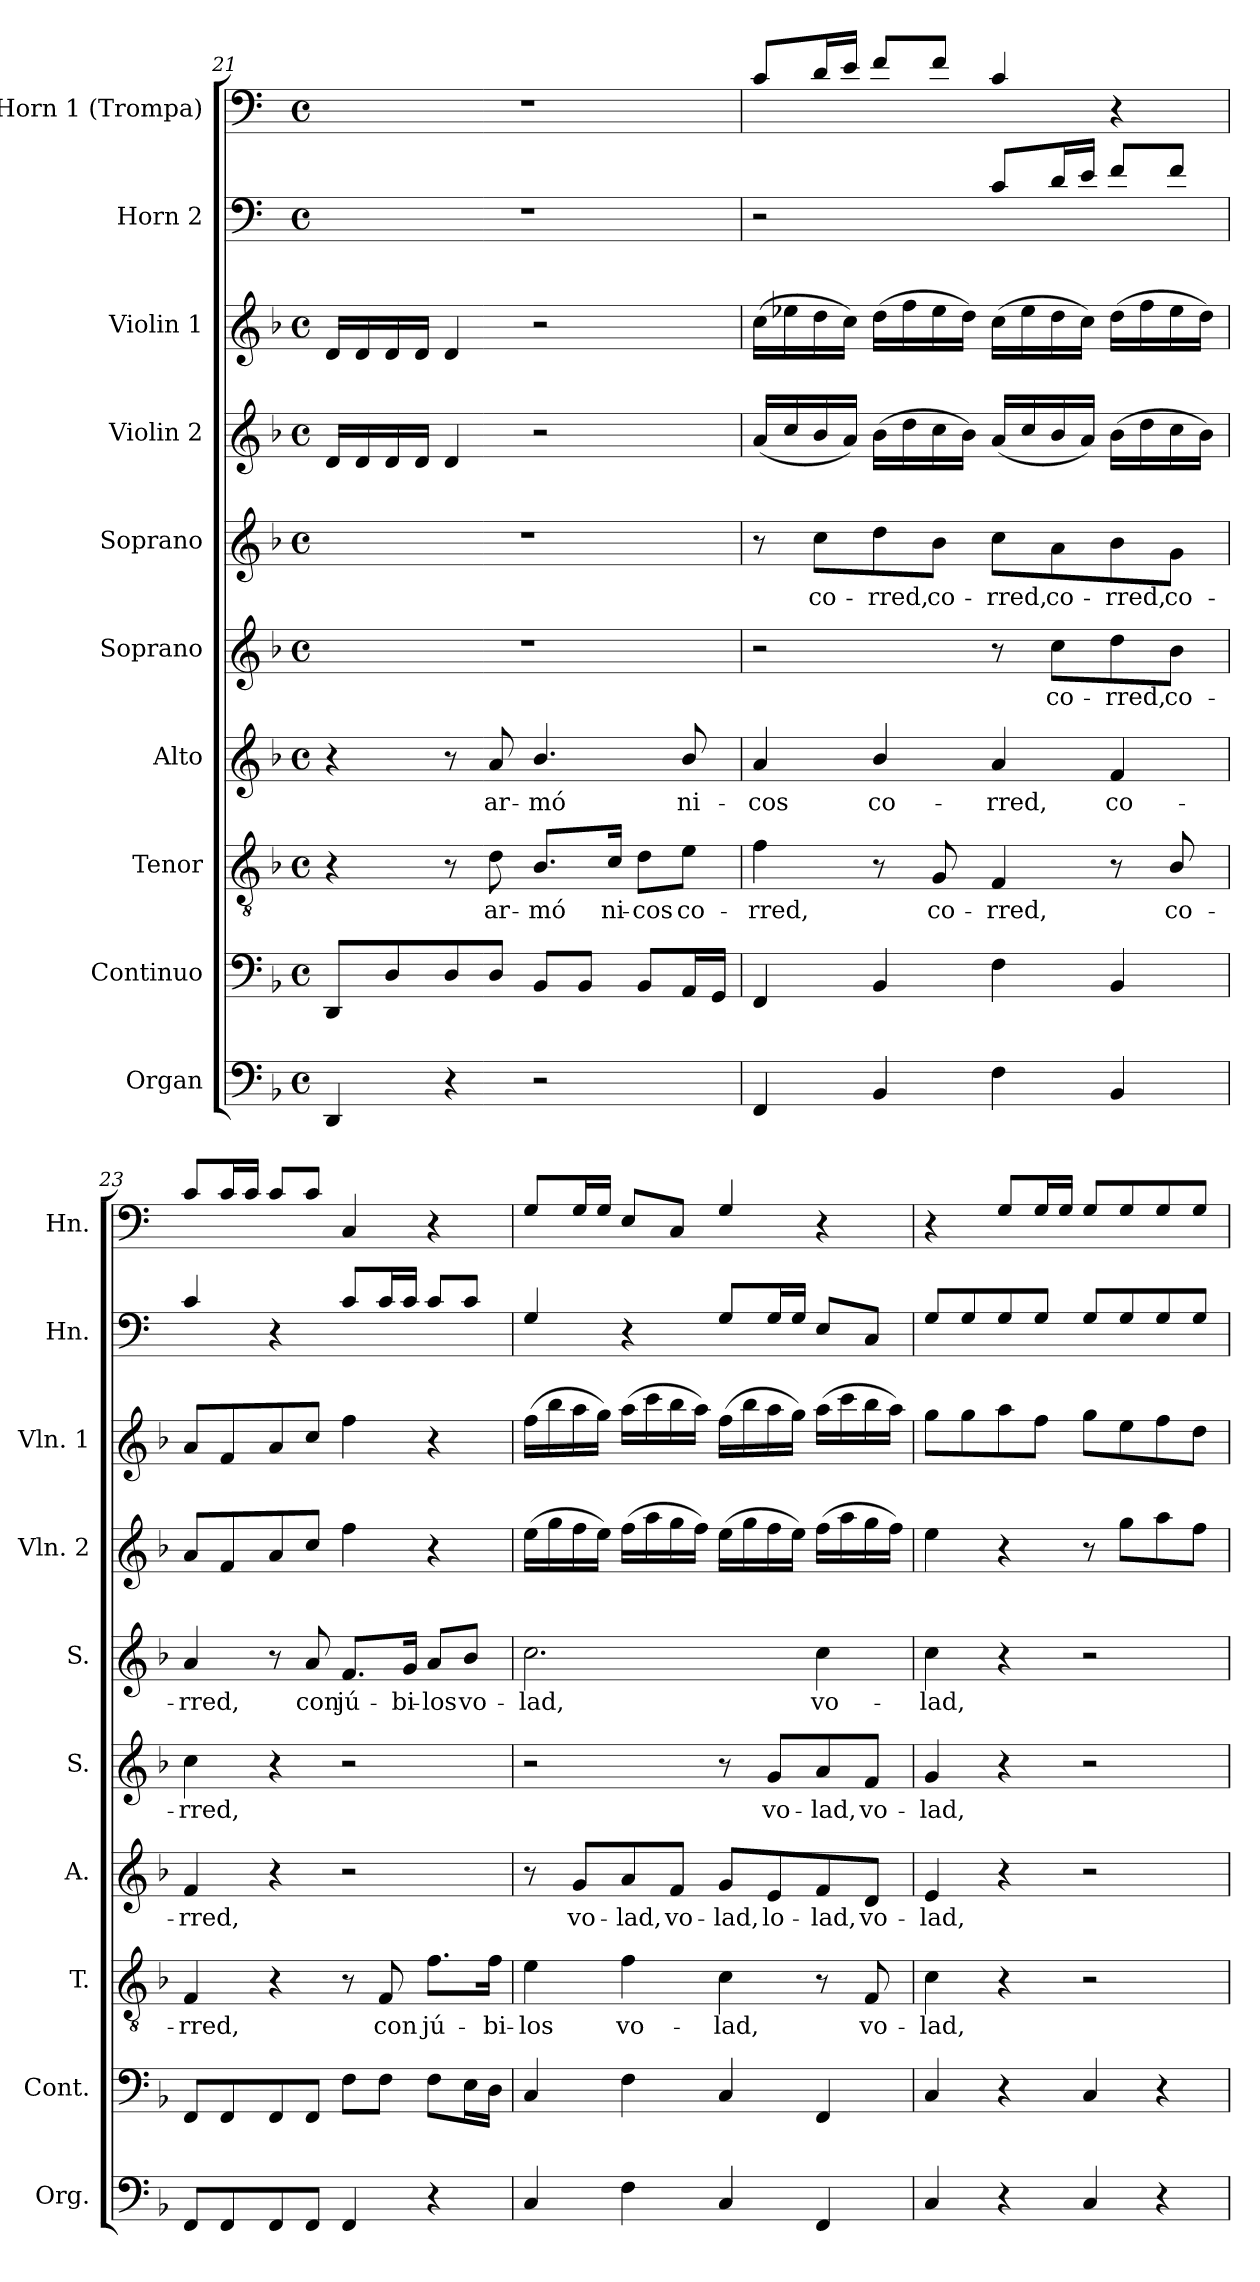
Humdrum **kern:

**kern	**kern	**kern	**text	**kern	**text	**kern	**text	**kern	**text	**kern	**kern	**kern	**kern
*part10	*part9	*part8	*part8	*part7	*part7	*part6	*part6	*part5	*part5	*part4	*part3	*part2	*part1
*staff10	*staff9	*staff8	*staff8	*staff7	*staff7	*staff6	*staff6	*staff5	*staff5	*staff4	*staff3	*staff2	*staff1
*I"Organ	*I"Continuo	*I"Tenor	*	*I"Alto	*	*I"Soprano	*	*I"Soprano	*	*I"Violin 2	*I"Violin 1	*I"Horn  2	*I"Horn  1 (Trompa)
*I'Org.	*I'Cont.	*I'T.	*	*I'A.	*	*I'S.	*	*I'S.	*	*I'Vln. 2	*I'Vln. 1	*I'Hn.	*I'Hn.
*clefF4	*clefF4	*clefGv2	*	*clefG2	*	*clefG2	*	*clefG2	*	*clefG2	*clefG2	*clefF4	*clefF4
*	*	*ITrd7c12	*	*	*	*	*	*	*	*	*	*ITrd4c7	*ITrd4c7
*k[b-]	*k[b-]	*k[b-]	*	*k[b-]	*	*k[b-]	*	*k[b-]	*	*k[b-]	*k[b-]	*k[b-]	*k[b-]
*M4/4	*M4/4	*M4/4	*	*M4/4	*	*M4/4	*	*M4/4	*	*M4/4	*M4/4	*M4/4	*M4/4
*met(c)	*met(c)	*met(c)	*	*met(c)	*	*met(c)	*	*met(c)	*	*met(c)	*met(c)	*met(c)	*met(c)
=21	=21	=21	=21	=21	=21	=21	=21	=21	=21	=21	=21	=21	=21
4DD/	8DD/L	4r	.	4r	.	1r	.	1r	.	16d/LL	16d/LL	1r	1r
.	.	.	.	.	.	.	.	.	.	16d/	16d/	.	.
.	8D/	.	.	.	.	.	.	.	.	16d/	16d/	.	.
.	.	.	.	.	.	.	.	.	.	16d/JJ	16d/JJ	.	.
4r	8D/	8r	.	8r	.	.	.	.	.	4d/	4d/	.	.
!	!	!	!LO:LY:b	!	!LO:LY:b	!	!	!	!	!	!	!	!
.	8D/J	8D\	ar-	8a/	ar-	.	.	.	.	.	.	.	.
!	!	!	!LO:LY:b	!	!LO:LY:b	!	!	!	!	!	!	!	!
2r	8BB-/L	8.BB-/L	-mó	4.b-/	-mó	.	.	.	.	2r	2r	.	.
.	8BB-/J	.	.	.	.	.	.	.	.	.	.	.	.
!	!	!	!LO:LY:b	!	!	!	!	!	!	!	!	!	!
.	.	16C/Jk	ni-	.	.	.	.	.	.	.	.	.	.
!	!	!	!LO:LY:b	!	!	!	!	!	!	!	!	!	!
.	8BB-/L	8D\L	-cos	.	.	.	.	.	.	.	.	.	.
!	!	!	!LO:LY:b	!	!LO:LY:b	!	!	!	!	!	!	!	!
.	16AA/L	8E\J	co-	8b-/	ni-	.	.	.	.	.	.	.	.
.	16GG/JJ	.	.	.	.	.	.	.	.	.	.	.	.
=22	=22	=22	=22	=22	=22	=22	=22	=22	=22	=22	=22	=22	=22
!	!	!	!LO:LY:b	!	!LO:LY:b	!	!	!	!	!	!	!	!
4FF/	4FF/	4F\	-rred,	4a/	-cos	2r	.	8r	.	(<16a/LL	(>16cc\LL	2r	8F/L
.	.	.	.	.	.	.	.	.	.	16cc/	16ee-X\	.	.
!	!	!	!	!	!	!	!	!	!LO:LY:b	!	!	!	!
.	.	.	.	.	.	.	.	8cc\L	co-	16b-/	16dd\	.	16G/L
.	.	.	.	.	.	.	.	.	.	16a/JJ)	16cc\JJ)	.	16A/JJ
!	!	!	!	!	!LO:LY:b	!	!	!	!LO:LY:b	!	!	!	!
4BB-/	4BB-/	8r	.	4b-/	co-	.	.	8dd\	-rred,	(>16b-\LL	(>16dd\LL	.	8B-/L
.	.	.	.	.	.	.	.	.	.	16dd\	16ff\	.	.
!	!	!	!LO:LY:b	!	!	!	!	!	!LO:LY:b	!	!	!	!
.	.	8GG/	co-	.	.	.	.	8b-\J	co-	16cc\	16ee-\	.	8B-/J
.	.	.	.	.	.	.	.	.	.	16b-\JJ)	16dd\JJ)	.	.
!	!	!	!LO:LY:b	!	!LO:LY:b	!	!	!	!LO:LY:b	!	!	!	!
4F\	4F\	4FF/	-rred,	4a/	-rred,	8r	.	8cc\L	-rred,	(<16a/LL	(>16cc\LL	8F/L	4F/
.	.	.	.	.	.	.	.	.	.	16cc/	16ee-\	.	.
!	!	!	!	!	!	!	!LO:LY:b	!	!LO:LY:b	!	!	!	!
.	.	.	.	.	.	8cc\L	co-	8a\	co-	16b-/	16dd\	16G/L	.
.	.	.	.	.	.	.	.	.	.	16a/JJ)	16cc\JJ)	16A/JJ	.
!	!	!	!	!	!LO:LY:b	!	!LO:LY:b	!	!LO:LY:b	!	!	!	!
4BB-/	4BB-/	8r	.	4f/	co-	8dd\	-rred,	8b-\	-rred,	(>16b-\LL	(>16dd\LL	8B-/L	4r
.	.	.	.	.	.	.	.	.	.	16dd\	16ff\	.	.
!	!	!	!LO:LY:b	!	!	!	!LO:LY:b	!	!LO:LY:b	!	!	!	!
.	.	8BB-/	co-	.	.	8b-\J	co-	8g\J	co-	16cc\	16ee-\	8B-/J	.
.	.	.	.	.	.	.	.	.	.	16b-\JJ)	16dd\JJ)	.	.
=23	=23	=23	=23	=23	=23	=23	=23	=23	=23	=23	=23	=23	=23
!	!	!	!LO:LY:b	!	!LO:LY:b	!	!LO:LY:b	!	!LO:LY:b	!	!	!	!
8FF/L	8FF/L	4FF/	-rred,	4f/	-rred,	4cc\	-rred,	4a/	-rred,	8a/L	8a/L	4F/	8F/L
8FF/	8FF/	.	.	.	.	.	.	.	.	8f/	8f/	.	16F/L
.	.	.	.	.	.	.	.	.	.	.	.	.	16F/JJ
8FF/	8FF/	4r	.	4r	.	4r	.	8r	.	8a/	8a/	4r	8F/L
!	!	!	!	!	!	!	!	!	!LO:LY:b	!	!	!	!
8FF/J	8FF/J	.	.	.	.	.	.	8a/	con	8cc/J	8cc/J	.	8F/J
!	!	!	!	!	!	!	!	!	!LO:LY:b	!	!	!	!
4FF/	8F\L	8r	.	2r	.	2r	.	8.f/L	jú-	4ff\	4ff\	8F/L	4FF/
!	!	!	!LO:LY:b	!	!	!	!	!	!	!	!	!	!
.	8F\J	8FF/	con	.	.	.	.	.	.	.	.	16F/L	.
!	!	!	!	!	!	!	!	!	!LO:LY:b	!	!	!	!
.	.	.	.	.	.	.	.	16g/Jk	-bi-	.	.	16F/JJ	.
!	!	!	!LO:LY:b	!	!	!	!	!	!LO:LY:b	!	!	!	!
4r	8F\L	8.F\L	jú-	.	.	.	.	8a/L	-los	4r	4r	8F/L	4r
!	!	!	!	!	!	!	!	!	!LO:LY:b	!	!	!	!
.	16E\L	.	.	.	.	.	.	8b-/J	vo-	.	.	8F/J	.
!	!	!	!LO:LY:b	!	!	!	!	!	!	!	!	!	!
.	16D\JJ	16F\Jk	-bi-	.	.	.	.	.	.	.	.	.	.
!!LO:PB:g=z
=24	=24	=24	=24	=24	=24	=24	=24	=24	=24	=24	=24	=24	=24
!	!	!	!LO:LY:b	!	!	!	!	!	!LO:LY:b	!	!	!	!
4C/	4C/	4E\	-los	8r	.	2r	.	2.cc\	-lad,	(>16ee\LL	(>16ff\LL	4C/	8C/L
.	.	.	.	.	.	.	.	.	.	16gg\	16bb-\	.	.
!	!	!	!	!	!LO:LY:b	!	!	!	!	!	!	!	!
.	.	.	.	8g/L	vo-	.	.	.	.	16ff\	16aa\	.	16C/L
.	.	.	.	.	.	.	.	.	.	16ee\JJ)	16gg\JJ)	.	16C/JJ
!	!	!	!LO:LY:b	!	!LO:LY:b	!	!	!	!	!	!	!	!
4F\	4F\	4F\	vo-	8a/	-lad,	.	.	.	.	(>16ff\LL	(>16aa\LL	4r	8AA/L
.	.	.	.	.	.	.	.	.	.	16aa\	16ccc\	.	.
!	!	!	!	!	!LO:LY:b	!	!	!	!	!	!	!	!
.	.	.	.	8f/J	vo-	.	.	.	.	16gg\	16bb-\	.	8FF/J
.	.	.	.	.	.	.	.	.	.	16ff\JJ)	16aa\JJ)	.	.
!	!	!	!LO:LY:b	!	!LO:LY:b	!	!	!	!	!	!	!	!
4C/	4C/	4C\	-lad,	8g/L	-lad,	8r	.	.	.	(>16ee\LL	(>16ff\LL	8C/L	4C/
.	.	.	.	.	.	.	.	.	.	16gg\	16bb-\	.	.
!	!	!	!	!	!LO:LY:b	!	!LO:LY:b	!	!	!	!	!	!
.	.	.	.	8e/	lo-	8g/L	vo-	.	.	16ff\	16aa\	16C/L	.
.	.	.	.	.	.	.	.	.	.	16ee\JJ)	16gg\JJ)	16C/JJ	.
!	!	!	!	!	!LO:LY:b	!	!LO:LY:b	!	!LO:LY:b	!	!	!	!
4FF/	4FF/	8r	.	8f/	-lad,	8a/	-lad,	4cc\	vo-	(>16ff\LL	(>16aa\LL	8AA/L	4r
.	.	.	.	.	.	.	.	.	.	16aa\	16ccc\	.	.
!	!	!	!LO:LY:b	!	!LO:LY:b	!	!LO:LY:b	!	!	!	!	!	!
.	.	8FF/	vo-	8d/J	vo-	8f/J	vo-	.	.	16gg\	16bb-\	8FF/J	.
.	.	.	.	.	.	.	.	.	.	16ff\JJ)	16aa\JJ)	.	.
=25	=25	=25	=25	=25	=25	=25	=25	=25	=25	=25	=25	=25	=25
!	!	!	!LO:LY:b	!	!LO:LY:b	!	!LO:LY:b	!	!LO:LY:b	!	!	!	!
4C/	4C/	4C\	-lad,	4e/	-lad,	4g/	-lad,	4cc\	-lad,	4ee\	8gg\L	8C/L	4r
.	.	.	.	.	.	.	.	.	.	.	8gg\	8C/	.
4r	4r	4r	.	4r	.	4r	.	4r	.	4r	8aa\	8C/	8C/L
.	.	.	.	.	.	.	.	.	.	.	8ff\J	8C/J	16C/L
.	.	.	.	.	.	.	.	.	.	.	.	.	16C/JJ
4C/	4C/	2r	.	2r	.	2r	.	2r	.	8r	8gg\L	8C/L	8C/L
.	.	.	.	.	.	.	.	.	.	8gg\L	8ee\	8C/	8C/
4r	4r	.	.	.	.	.	.	.	.	8aa\	8ff\	8C/	8C/
.	.	.	.	.	.	.	.	.	.	8ff\J	8dd\J	8C/J	8C/J
=	=	=	=	=	=	=	=	=	=	=	=	=	=
*-	*-	*-	*-	*-	*-	*-	*-	*-	*-	*-	*-	*-	*-
